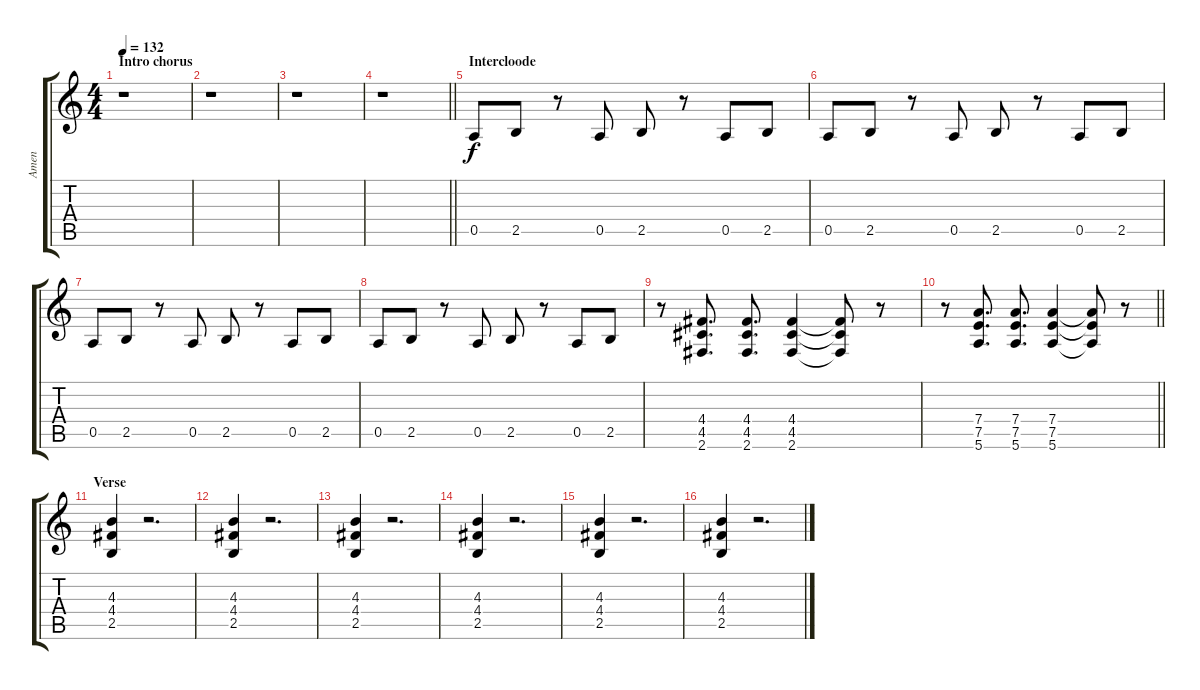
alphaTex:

\track ("Amen" "Amen") {instrument distortionguitar}
\staff {score tabs}
\tuning (E4 B3 G3 D3 A2 E2) {hide}
\ts (4 4)
\section ("" "Intro chorus")
\tempo 132
\clef g2
\ks c
r.1{dy f instrument distortionguitar} |
r.1 |
r.1 |
\barLineRight lightlight
r.1 |
\section ("" "Intercloode")
0.5.8 2.5.8 r.8 0.5.8 2.5.8 r.8 0.5.8 2.5.8 |
0.5.8 2.5.8 r.8 0.5.8 2.5.8 r.8 0.5.8 2.5.8 |
0.5.8 2.5.8 r.8 0.5.8 2.5.8 r.8 0.5.8 2.5.8 |
0.5.8 2.5.8 r.8 0.5.8 2.5.8 r.8 0.5.8 2.5.8 |
r.8 (4.4 4.5 2.6).8{d} (4.4 4.5 2.6).8{d} (4.4 4.5 2.6).4 (4.4{t} 4.5{t} 2.6{t}).8 r.8 |
\barLineRight lightlight
r.8 (7.4 7.5 5.6).8{d} (7.4 7.5 5.6).8{d} (7.4 7.5 5.6).4 (7.4{t} 7.5{t} 5.6{t}).8 r.8 |
\section ("" "Verse")
(4.3 4.4 2.5).4 r.2{d} |
(4.3 4.4 2.5).4 r.2{d} |
(4.3 4.4 2.5).4 r.2{d} |
(4.3 4.4 2.5).4 r.2{d} |
(4.3 4.4 2.5).4 r.2{d} |
(4.3 4.4 2.5).4 r.2{d}
